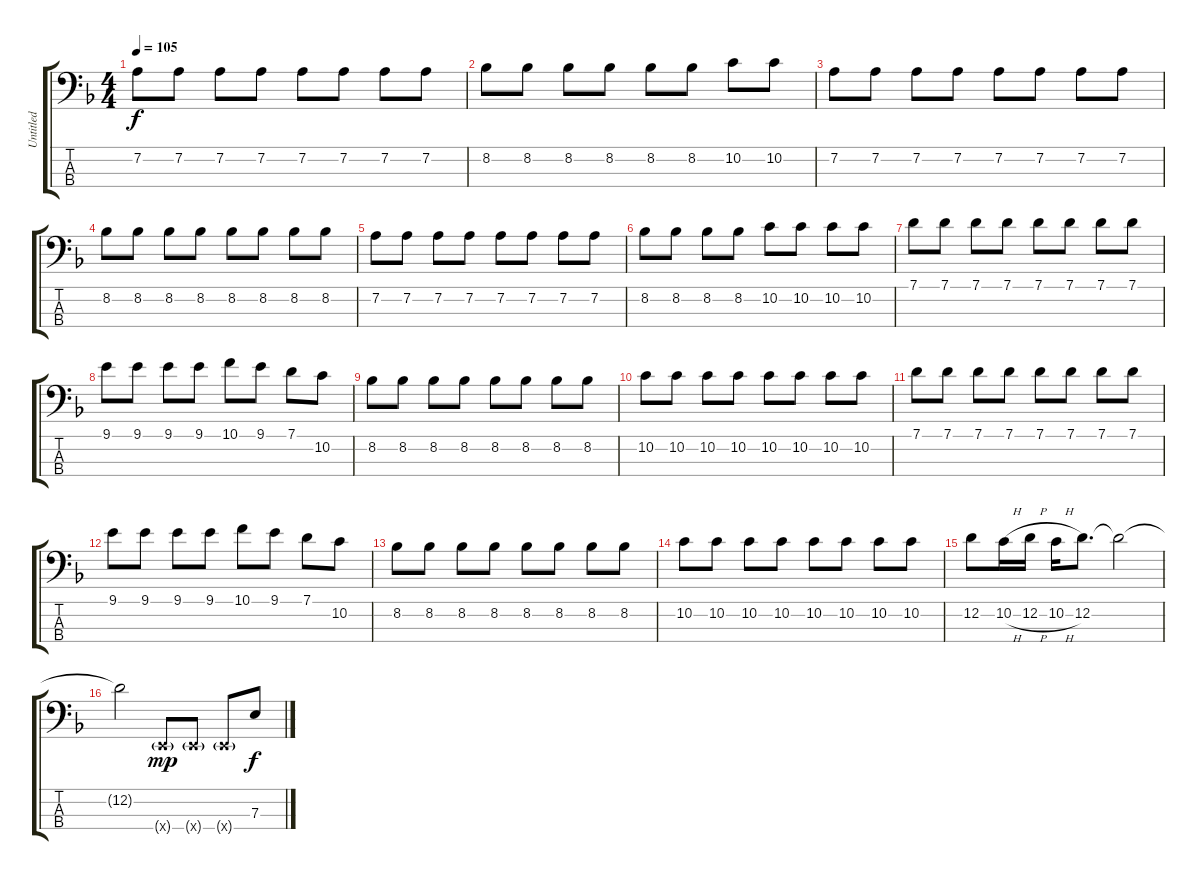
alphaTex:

\track ("Untitled" "Untitled") {instrument electricbassfinger}
\staff {score tabs}
\tuning (G2 D2 A1 E1) {hide}
\ts (4 4)
\tempo 105
\clef f4
\ks f
7.2.8{dy f instrument electricbassfinger} 7.2.8 7.2.8 7.2.8 7.2.8 7.2.8 7.2.8 7.2.8 |
8.2.8 8.2.8 8.2.8 8.2.8 8.2.8 8.2.8 10.2.8 10.2.8 |
7.2.8 7.2.8 7.2.8 7.2.8 7.2.8 7.2.8 7.2.8 7.2.8 |
8.2.8 8.2.8 8.2.8 8.2.8 8.2.8 8.2.8 8.2.8 8.2.8 |
7.2.8 7.2.8 7.2.8 7.2.8 7.2.8 7.2.8 7.2.8 7.2.8 |
8.2.8 8.2.8 8.2.8 8.2.8 10.2.8 10.2.8 10.2.8 10.2.8 |
7.1.8 7.1.8 7.1.8 7.1.8 7.1.8 7.1.8 7.1.8 7.1.8 |
9.1.8 9.1.8 9.1.8 9.1.8 10.1.8 9.1.8 7.1.8 10.2.8 |
8.2.8 8.2.8 8.2.8 8.2.8 8.2.8 8.2.8 8.2.8 8.2.8 |
10.2.8 10.2.8 10.2.8 10.2.8 10.2.8 10.2.8 10.2.8 10.2.8 |
7.1.8 7.1.8 7.1.8 7.1.8 7.1.8 7.1.8 7.1.8 7.1.8 |
9.1.8 9.1.8 9.1.8 9.1.8 10.1.8 9.1.8 7.1.8 10.2.8 |
8.2.8 8.2.8 8.2.8 8.2.8 8.2.8 8.2.8 8.2.8 8.2.8 |
10.2.8 10.2.8 10.2.8 10.2.8 10.2.8 10.2.8 10.2.8 10.2.8 |
12.2.8 10.2{h}.16 12.2{h}.16 10.2{h}.16 12.2.8{d} 12.2{t}.2 |
12.2{t}.2 0.4{g x}.8{dy mp} 0.4{g x}.8 0.4{g x}.8 7.3.8{dy f}
